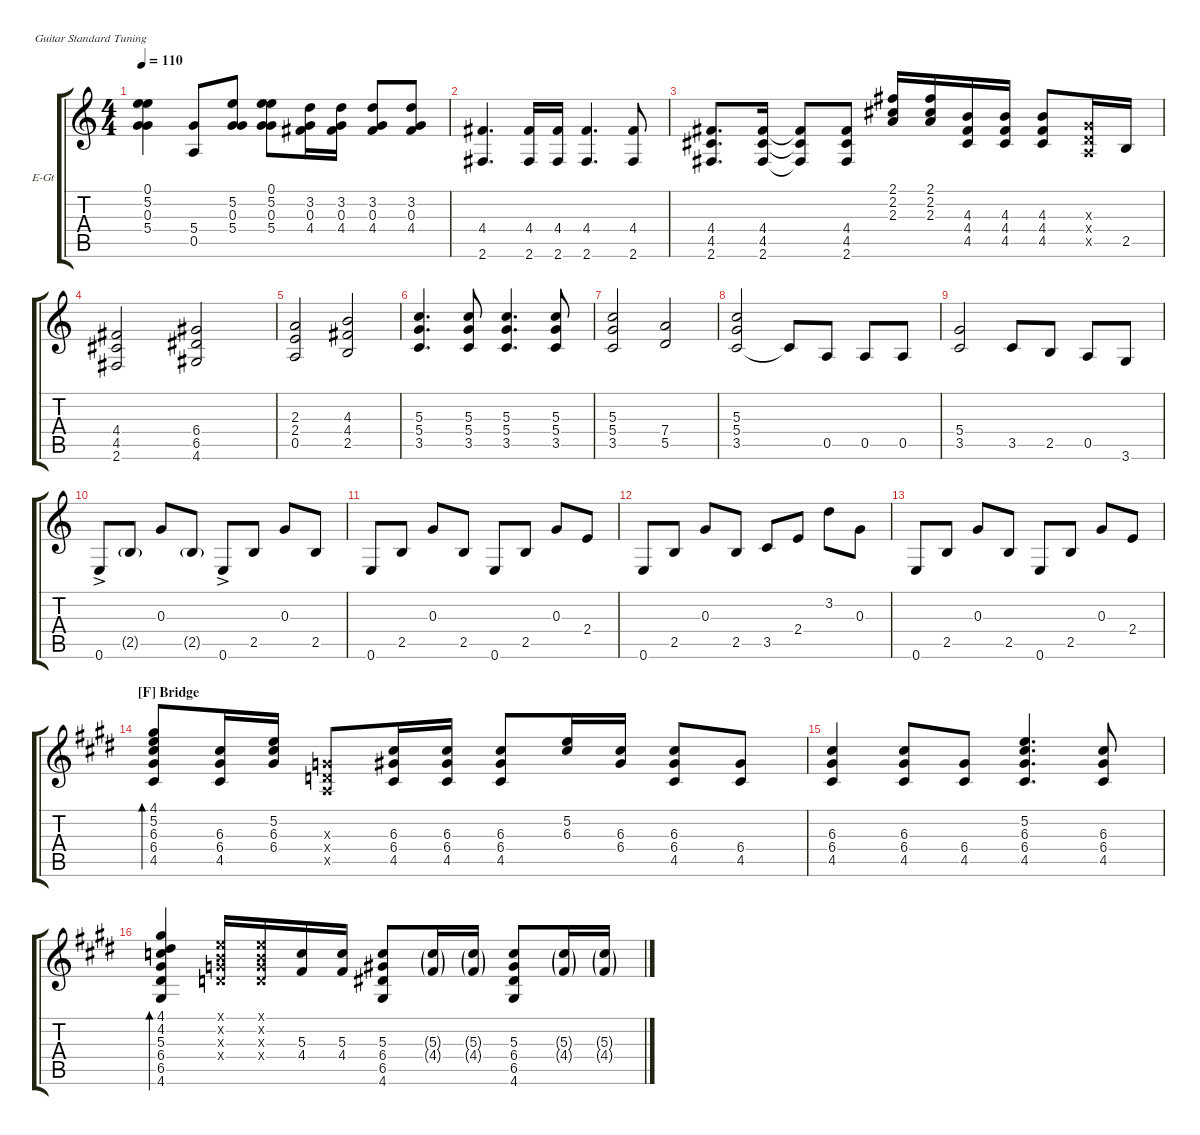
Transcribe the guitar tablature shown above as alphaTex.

\hideDynamics
\bracketExtendMode groupsimilarinstruments
\multiBarRest
\firstSystemTrackNameOrientation horizontal
\otherSystemsTrackNameOrientation horizontal
\track ("E.Guitar 2" "E-Gt") {multiBarRest instrument electricguitarmuted}
\staff {score tabs}
\tuning (E4 B3 G3 D3 A2 E2)
\ts (4 4)
\tempo 110
\clef g2
\ks c
(0.1 5.2 0.3 5.4).4{dy f} (5.4 0.5).8 (5.2 0.3 5.4).8 (0.1 5.2 0.3 5.4).8 (3.2 0.3 4.4).16 (3.2 0.3 4.4).16 (3.2 0.3 4.4).8 (3.2 0.3 4.4).8 |
(4.4 2.6).4{d} (4.4 2.6).16 (4.4 2.6).16 (4.4 2.6).4{d} (4.4 2.6).8 |
(4.4 4.5 2.6).8{d} (4.4 4.5 2.6).16 (4.4{t} 4.5{t} 2.6{t}).8 (4.4 4.5 2.6).8 (2.1 2.2 2.3).16 (2.1 2.2 2.3).16 (4.3 4.4 4.5).16 (4.3 4.4 4.5).16 (4.3 4.4 4.5).8 (0.3{x} 0.4{x} 0.5{x}).16 2.5.16 |
(4.4 4.5 2.6).2 (6.4 6.5 4.6).2 |
(2.3 2.4 0.5).2 (4.3 4.4 2.5).2 |
(5.3 5.4 3.5).4{d} (5.3 5.4 3.5).8 (5.3 5.4 3.5).4{d} (5.3 5.4 3.5).8 |
(5.3 5.4 3.5).2 (7.4 5.5).2 |
(5.3 5.4 3.5).2 3.5{t}.8 0.5.8 0.5.8 0.5.8 |
(5.4 3.5).2 3.5.8 2.5.8 0.5.8 3.6.8 |
0.6{ac}.8 2.5{g}.8 0.3.8 2.5{g}.8 0.6{ac}.8 2.5.8 0.3.8 2.5.8 |
0.6.8 2.5.8 0.3.8 2.5.8 0.6.8 2.5.8 0.3.8 2.4.8 |
0.6.8 2.5.8 0.3.8 2.5.8 3.5.8 2.4.8 3.2.8 0.3.8 |
0.6.8 2.5.8 0.3.8 2.5.8 0.6.8 2.5.8 0.3.8 2.4.8 |
\section ("F" "Bridge")
\ks e
(4.1 5.2 6.3 6.4 4.5).8{bd 240 dy p} (6.3 6.4 4.5).16 (5.2 6.3 6.4).16 (0.3{x} 0.4{x} 0.5{x}).8 (6.3 6.4 4.5).16 (6.3 6.4 4.5).16 (6.3 6.4 4.5).8 (5.2 6.3).16 (6.3 6.4).16 (6.3 6.4 4.5).8 (6.4 4.5).8 |
(6.3 6.4 4.5).4 (6.3 6.4 4.5).8 (6.4 4.5).8 (5.2 6.3 6.4 4.5).4{d} (6.3 6.4 4.5).8 |
(4.1 4.2 5.3 6.4 6.5 4.6).4{bd 240} (0.1{x} 0.2{x} 0.3{x} 0.4{x}).16 (0.1{x} 0.2{x} 0.3{x} 0.4{x}).16 (5.3 4.4).16 (5.3 4.4).16 (5.3 6.4 6.5 4.6).8 (5.3{g} 4.4{g}).16 (5.3{g} 4.4{g}).16 (5.3 6.4 6.5 4.6).8 (5.3{g} 4.4{g}).16 (5.3{g} 4.4{g}).16
